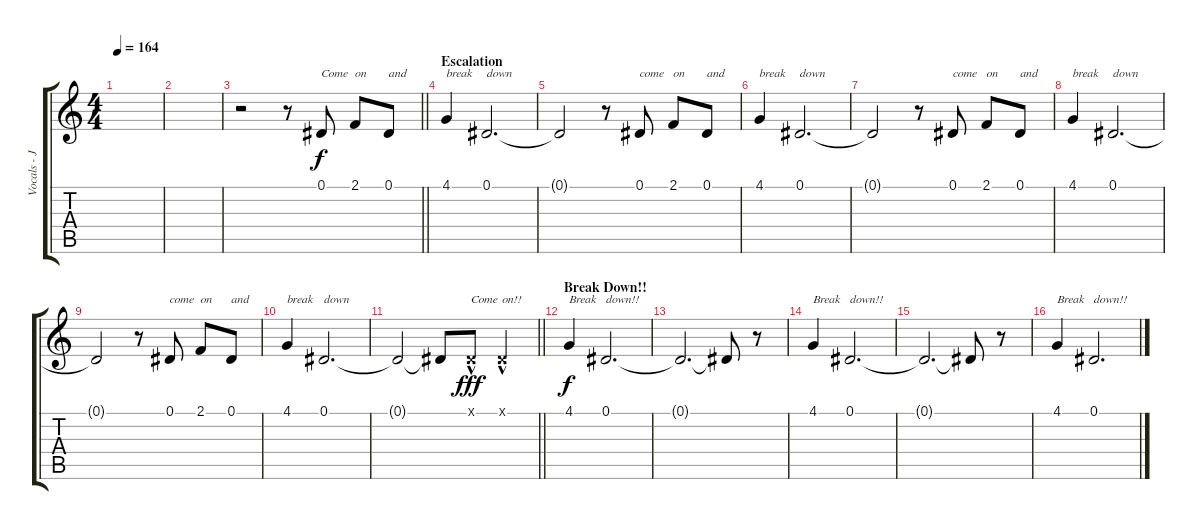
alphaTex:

\track ("Vocals - Jordan Brown" "Vocals - J") {instrument altosax}
\staff {score tabs}
\tuning (Eb4 Bb3 Gb3 Db3 Ab2 Eb2) {hide}
\ts (4 4)
\tempo 164
\clef g2
\ks c
|
|
\barLineRight lightlight
r.2 r.8 0.1.8{txt "Come" dy f} 2.1.8{txt "on"} 0.1.8{txt "and"} |
\section ("" "Escalation")
4.1.4{txt "break"} 0.1.2{d txt "down"} |
0.1{t}.2 r.8 0.1.8{txt "come"} 2.1.8{txt "on"} 0.1.8{txt "and"} |
4.1.4{txt "break"} 0.1.2{d txt "down"} |
0.1{t}.2 r.8 0.1.8{txt "come"} 2.1.8{txt "on"} 0.1.8{txt "and"} |
4.1.4{txt "break"} 0.1.2{d txt "down"} |
0.1{t}.2 r.8 0.1.8{txt "come"} 2.1.8{txt "on"} 0.1.8{txt "and"} |
4.1.4{txt "break"} 0.1.2{d txt "down"} |
\barLineRight lightlight
0.1{t}.2 0.1{t}.8 0.1{hac x}.8{txt "Come" dy fff} 0.1{hac x}.4{txt "on!!"} |
\section ("" "Break Down!!")
4.1.4{txt "Break" dy f} 0.1.2{d txt "down!!"} |
0.1{t}.2{d} 0.1{t}.8 r.8 |
4.1.4{txt "Break"} 0.1.2{d txt "down!!"} |
0.1{t}.2{d} 0.1{t}.8 r.8 |
4.1.4{txt "Break"} 0.1.2{d txt "down!!"}
